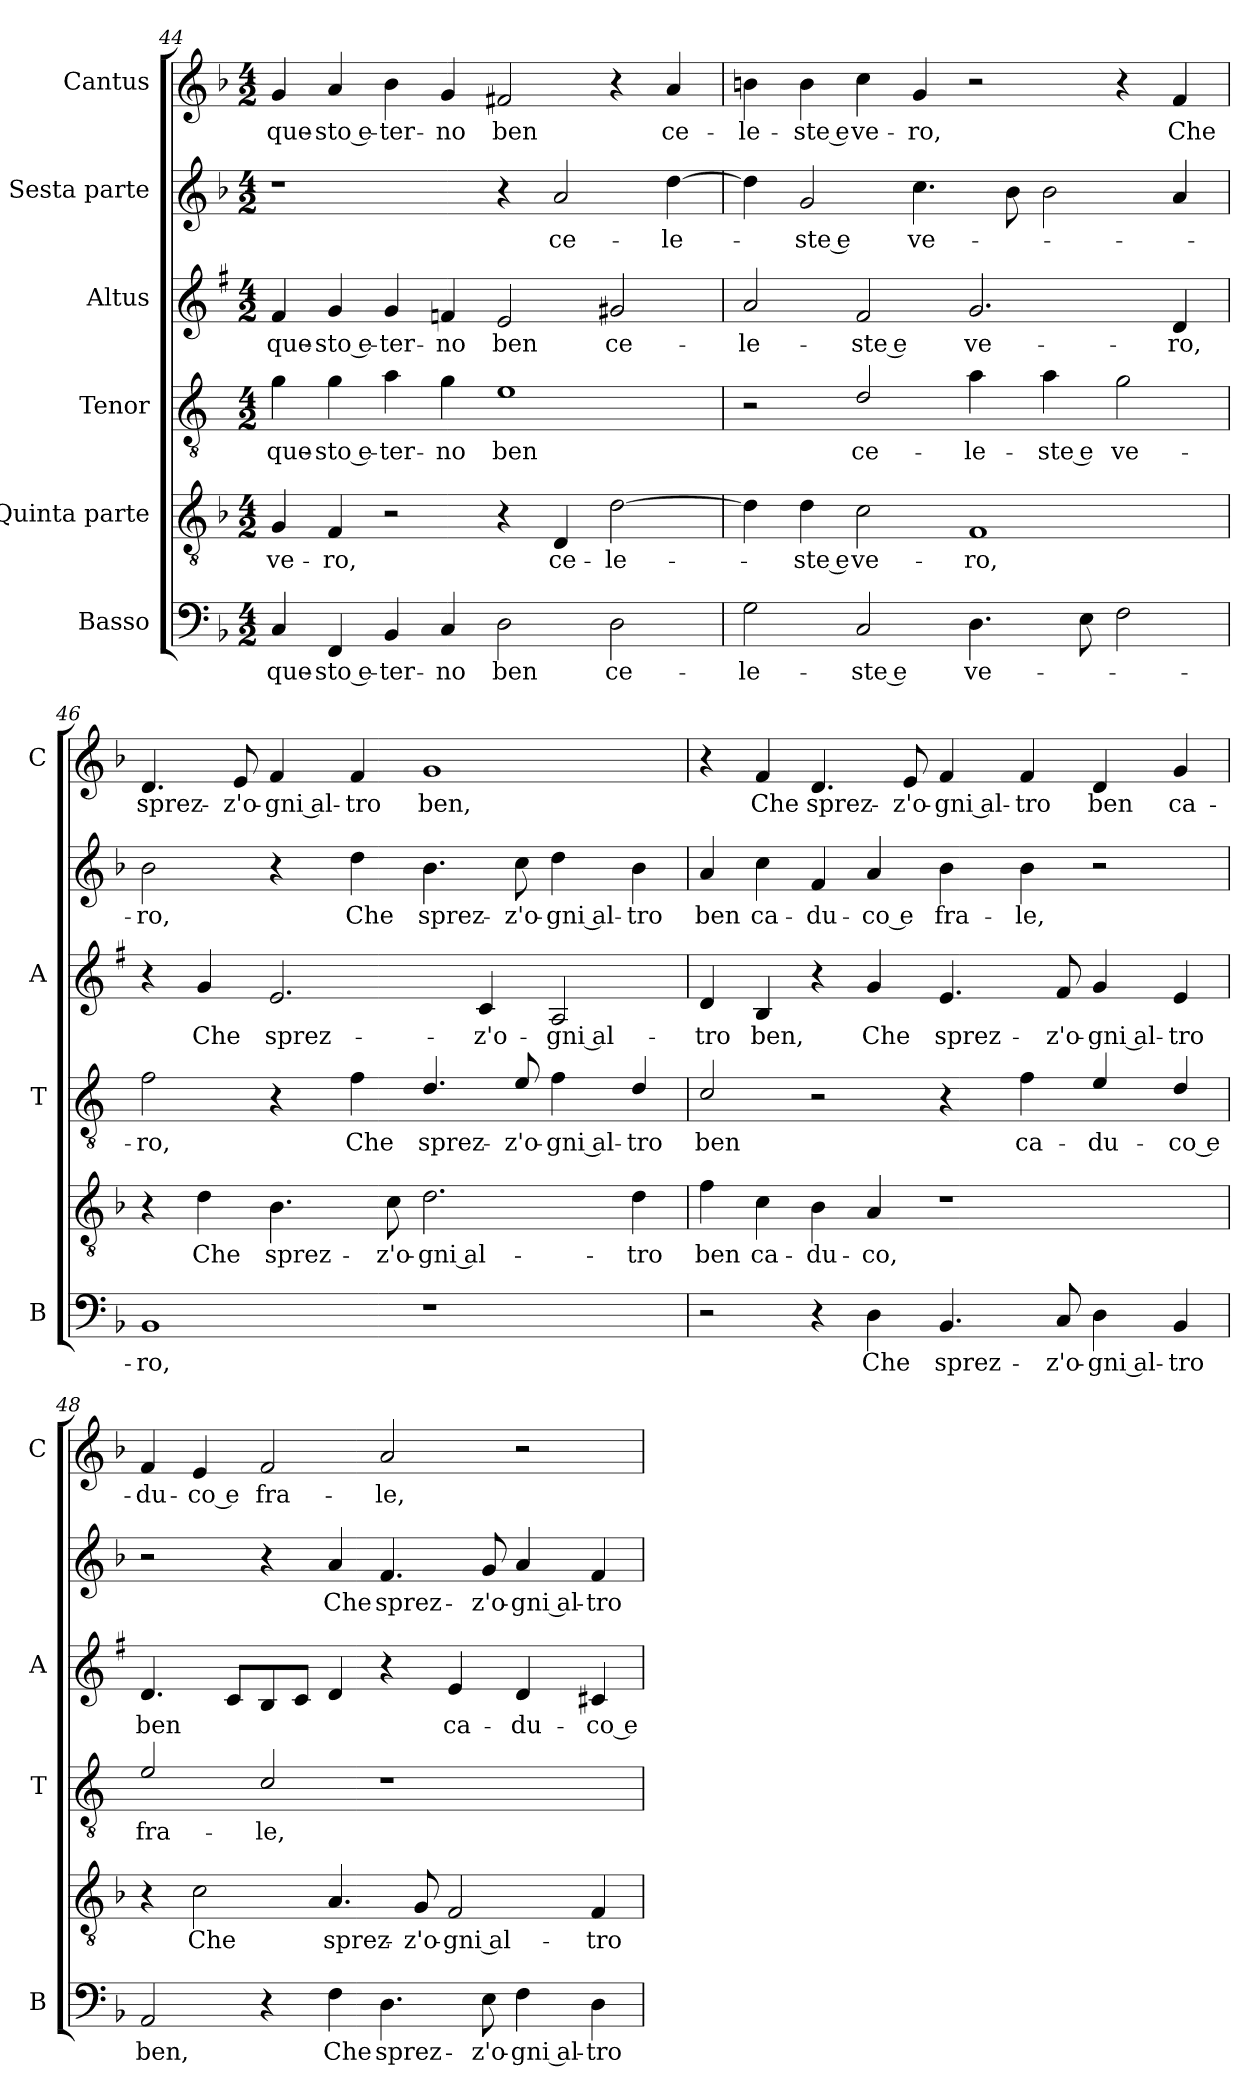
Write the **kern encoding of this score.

**kern	**text	**kern	**text	**kern	**text	**kern	**text	**kern	**text	**kern	**text
*part6	*part6	*part5	*part5	*part4	*part4	*part3	*part3	*part2	*part2	*part1	*part1
*staff6	*staff6	*staff5	*staff5	*staff4	*staff4	*staff3	*staff3	*staff2	*staff2	*staff1	*staff1
*I"Basso	*	*I"Quinta parte	*	*I"Tenor	*	*I"Altus	*	*I"Sesta parte	*	*I"Cantus	*
*I'B	*	*	*	*I'T	*	*I'A	*	*	*	*I'C	*
*clefF4	*	*clefGv2	*	*clefGv2	*	*clefG2	*	*clefG2	*	*clefG2	*
*	*	*	*	*ITrd4c7	*	*ITrd1c2	*	*	*	*	*
*k[b-]	*	*k[b-]	*	*k[b-]	*	*k[b-]	*	*k[b-]	*	*k[b-]	*
*F:	*	*F:	*	*F:	*	*F:	*	*F:	*	*F:	*
*M4/2	*	*M4/2	*	*M4/2	*	*M4/2	*	*M4/2	*	*M4/2	*
=44	=44	=44	=44	=44	=44	=44	=44	=44	=44	=44	=44
!	!LO:LY:b	!	!LO:LY:b	!	!LO:LY:b	!	!LO:LY:b	!	!	!	!LO:LY:b
4C/	que-	4G/	ve-	4c\	que-	4e/	que-	1r	.	4g/	que-
!	!LO:LY:b	!	!LO:LY:b	!	!LO:LY:b	!	!LO:LY:b	!	!	!	!LO:LY:b
4FF/	-sto e-	4F/	-ro,	4c\	-sto e-	4f/	-sto e-	.	.	4a/	-sto e-
!	!LO:LY:b	!	!	!	!LO:LY:b	!	!LO:LY:b	!	!	!	!LO:LY:b
4BB-/	-ter-	2r	.	4d\	-ter-	4f/	-ter-	.	.	4b-\	-ter-
!	!LO:LY:b	!	!	!	!LO:LY:b	!	!LO:LY:b	!	!	!	!LO:LY:b
4C/	-no	.	.	4c\	-no	4e-X/	-no	.	.	4g/	-no
!	!LO:LY:b	!	!	!	!LO:LY:b	!	!LO:LY:b	!	!	!	!LO:LY:b
2D\	ben	4r	.	1A	ben	2d/	ben	4r	.	2f#X/	ben
!	!	!	!LO:LY:b	!	!	!	!	!	!LO:LY:b	!	!
.	.	4D/	ce-	.	.	.	.	2a/	ce-	.	.
!	!LO:LY:b	!	!LO:LY:b	!	!	!	!LO:LY:b	!	!	!	!
2D\	ce-	[2d\	-le-	.	.	2f#X/	ce-	.	.	4r	.
!	!	!	!	!	!	!	!	!	!LO:LY:b	!	!LO:LY:b
.	.	.	.	.	.	.	.	[4dd\	-le-	4a/	ce-
=45	=45	=45	=45	=45	=45	=45	=45	=45	=45	=45	=45
!	!LO:LY:b	!	!	!	!	!	!LO:LY:b	!	!	!	!LO:LY:b
2G\	-le-	4d\]	.	2r	.	2g/	-le-	4dd\]	.	4bn\	-le-
!	!	!	!LO:LY:b	!	!	!	!	!	!LO:LY:b	!	!LO:LY:b
.	.	4d\	-ste e	.	.	.	.	2g/	-ste e	4b\	-ste e
!	!LO:LY:b	!	!LO:LY:b	!	!LO:LY:b	!	!LO:LY:b	!	!	!	!LO:LY:b
2C/	-ste e	2c\	ve-	2G/	ce-	2e/	-ste e	.	.	4cc\	ve-
!	!	!	!	!	!	!	!	!	!LO:LY:b	!	!LO:LY:b
.	.	.	.	.	.	.	.	4.cc\	ve-	4g/	-ro,
!	!LO:LY:b	!	!LO:LY:b	!	!LO:LY:b	!	!LO:LY:b	!	!	!	!
4.D\	ve-	1F	-ro,	4d\	-le-	2.f/	ve-	.	.	2r	.
.	.	.	.	.	.	.	.	8b-\	.	.	.
!	!	!	!	!	!LO:LY:b	!	!	!	!	!	!
.	.	.	.	4d\	-ste e	.	.	2b-\	.	.	.
8E\	.	.	.	.	.	.	.	.	.	.	.
!	!	!	!	!	!LO:LY:b	!	!	!	!	!	!
2F\	.	.	.	2c\	ve-	.	.	.	.	4r	.
!	!	!	!	!	!	!	!LO:LY:b	!	!	!	!LO:LY:b
.	.	.	.	.	.	4c/	-ro,	4a/	.	4f/	Che
!!LO:LB:g=z
=46	=46	=46	=46	=46	=46	=46	=46	=46	=46	=46	=46
!	!LO:LY:b	!	!	!	!LO:LY:b	!	!	!	!LO:LY:b	!	!LO:LY:b
1BB-	-ro,	4r	.	2B-\	-ro,	4r	.	2b-\	-ro,	4.d/	sprez-
!	!	!	!LO:LY:b	!	!	!	!LO:LY:b	!	!	!	!
.	.	4d\	Che	.	.	4f/	Che	.	.	.	.
!	!	!	!	!	!	!	!	!	!	!	!LO:LY:b
.	.	.	.	.	.	.	.	.	.	8e/	-z'o-
!	!	!	!LO:LY:b	!	!	!	!LO:LY:b	!	!	!	!LO:LY:b
.	.	4.B-\	sprez-	4r	.	2.d/	sprez-	4r	.	4f/	-gni al-
!	!	!	!	!	!LO:LY:b	!	!	!	!LO:LY:b	!	!LO:LY:b
.	.	.	.	4B-\	Che	.	.	4dd\	Che	4f/	-tro
!	!	!	!LO:LY:b	!	!	!	!	!	!	!	!
.	.	8c\	-z'o-	.	.	.	.	.	.	.	.
!	!	!	!LO:LY:b	!	!LO:LY:b	!	!	!	!LO:LY:b	!	!LO:LY:b
1r	.	2.d\	-gni al-	4.G/	sprez-	.	.	4.b-\	sprez-	1g	ben,
!	!	!	!	!	!	!	!LO:LY:b	!	!	!	!
.	.	.	.	.	.	4B-/	-z'o-	.	.	.	.
!	!	!	!	!	!LO:LY:b	!	!	!	!LO:LY:b	!	!
.	.	.	.	8A/	-z'o-	.	.	8cc\	-z'o-	.	.
!	!	!	!	!	!LO:LY:b	!	!LO:LY:b	!	!LO:LY:b	!	!
.	.	.	.	4B-\	-gni al-	2G/	-gni al-	4dd\	-gni al-	.	.
!	!	!	!LO:LY:b	!	!LO:LY:b	!	!	!	!LO:LY:b	!	!
.	.	4d\	-tro	4G/	-tro	.	.	4b-\	-tro	.	.
=47	=47	=47	=47	=47	=47	=47	=47	=47	=47	=47	=47
!	!	!	!LO:LY:b	!	!LO:LY:b	!	!LO:LY:b	!	!LO:LY:b	!	!
2r	.	4f\	ben	2F/	ben	4c/	-tro	4a/	ben	4r	.
!	!	!	!LO:LY:b	!	!	!	!LO:LY:b	!	!LO:LY:b	!	!LO:LY:b
.	.	4c\	ca-	.	.	4A/	ben,	4cc\	ca-	4f/	Che
!	!	!	!LO:LY:b	!	!	!	!	!	!LO:LY:b	!	!LO:LY:b
4r	.	4B-\	-du-	2r	.	4r	.	4f/	-du-	4.d/	sprez-
!	!LO:LY:b	!	!LO:LY:b	!	!	!	!LO:LY:b	!	!LO:LY:b	!	!
4D\	Che	4A/	-co,	.	.	4f/	Che	4a/	-co e	.	.
!	!	!	!	!	!	!	!	!	!	!	!LO:LY:b
.	.	.	.	.	.	.	.	.	.	8e/	-z'o-
!	!LO:LY:b	!	!	!	!	!	!LO:LY:b	!	!LO:LY:b	!	!LO:LY:b
4.BB-/	sprez-	1r	.	4r	.	4.d/	sprez-	4b-\	fra-	4f/	-gni al-
!	!	!	!	!	!LO:LY:b	!	!	!	!LO:LY:b	!	!LO:LY:b
.	.	.	.	4B-\	ca-	.	.	4b-\	-le,	4f/	-tro
!	!LO:LY:b	!	!	!	!	!	!LO:LY:b	!	!	!	!
8C/	-z'o-	.	.	.	.	8e/	-z'o-	.	.	.	.
!	!LO:LY:b	!	!	!	!LO:LY:b	!	!LO:LY:b	!	!	!	!LO:LY:b
4D\	-gni al-	.	.	4A/	-du-	4f/	-gni al-	2r	.	4d/	ben
!	!LO:LY:b	!	!	!	!LO:LY:b	!	!LO:LY:b	!	!	!	!LO:LY:b
4BB-/	-tro	.	.	4G/	-co e	4d/	-tro	.	.	4g/	ca-
=48	=48	=48	=48	=48	=48	=48	=48	=48	=48	=48	=48
!	!LO:LY:b	!	!	!	!LO:LY:b	!	!LO:LY:b	!	!	!	!LO:LY:b
2AA/	ben,	4r	.	2A/	fra-	4.c/	ben	2r	.	4f/	-du-
!	!	!	!LO:LY:b	!	!	!	!	!	!	!	!LO:LY:b
.	.	2c\	Che	.	.	.	.	.	.	4e/	-co e
.	.	.	.	.	.	8B-/L	.	.	.	.	.
!	!	!	!	!	!LO:LY:b	!	!	!	!	!	!LO:LY:b
4r	.	.	.	2F/	-le,	8A/	.	4r	.	2f/	fra-
.	.	.	.	.	.	8B-/J	.	.	.	.	.
!	!LO:LY:b	!	!LO:LY:b	!	!	!	!	!	!LO:LY:b	!	!
4F\	Che	4.A/	sprez-	.	.	4c/	.	4a/	Che	.	.
!	!LO:LY:b	!	!	!	!	!	!	!	!LO:LY:b	!	!LO:LY:b
4.D\	sprez-	.	.	1r	.	4r	.	4.f/	sprez-	2a/	-le,
!	!	!	!LO:LY:b	!	!	!	!	!	!	!	!
.	.	8G/	-z'o-	.	.	.	.	.	.	.	.
!	!	!	!LO:LY:b	!	!	!	!LO:LY:b	!	!	!	!
.	.	2F/	-gni al-	.	.	4d/	ca-	.	.	.	.
!	!LO:LY:b	!	!	!	!	!	!	!	!LO:LY:b	!	!
8E\	-z'o-	.	.	.	.	.	.	8g/	-z'o-	.	.
!	!LO:LY:b	!	!	!	!	!	!LO:LY:b	!	!LO:LY:b	!	!
4F\	-gni al-	.	.	.	.	4c/	-du-	4a/	-gni al-	2r	.
!	!LO:LY:b	!	!LO:LY:b	!	!	!	!LO:LY:b	!	!LO:LY:b	!	!
4D\	-tro	4F/	-tro	.	.	4Bn/	-co e	4f/	-tro	.	.
=	=	=	=	=	=	=	=	=	=	=	=
*-	*-	*-	*-	*-	*-	*-	*-	*-	*-	*-	*-
